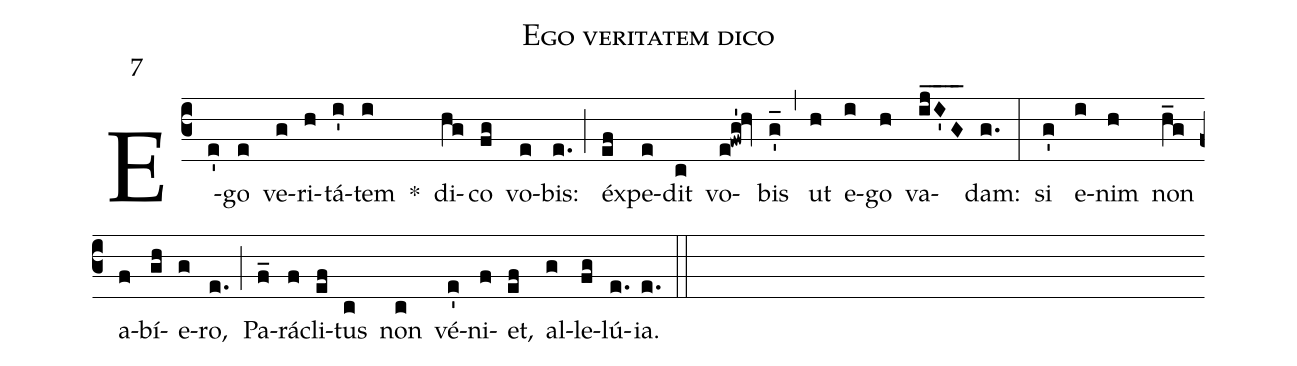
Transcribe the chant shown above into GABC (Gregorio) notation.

name:Ego veritatem dico;
mode:7;
annotation:7;
office-part:Antiphonae;
%%
(c3) E(e')go(e) ve(g)ri(h)tá(i')tem(i) *() di(hg)co(fg) vo(e)bis:(e.) (;) éx(ef)pe(e)dit(c) vo(e!fwg'!hv)bis(g'_) (,) ut(h) e(i)go(h) va(ij_I'_G_)dam:(g.) (:) si(g') e(i)nim(h) non(h_g) a(f)bí(gh)e(g)ro,(e.) (;) Pa(f_)rá(f)cli(ef)tus(c) non(c) vé(e')ni(f)et,(ef) al(g)le(fg)lú(e.)ia.(e.) (::)
